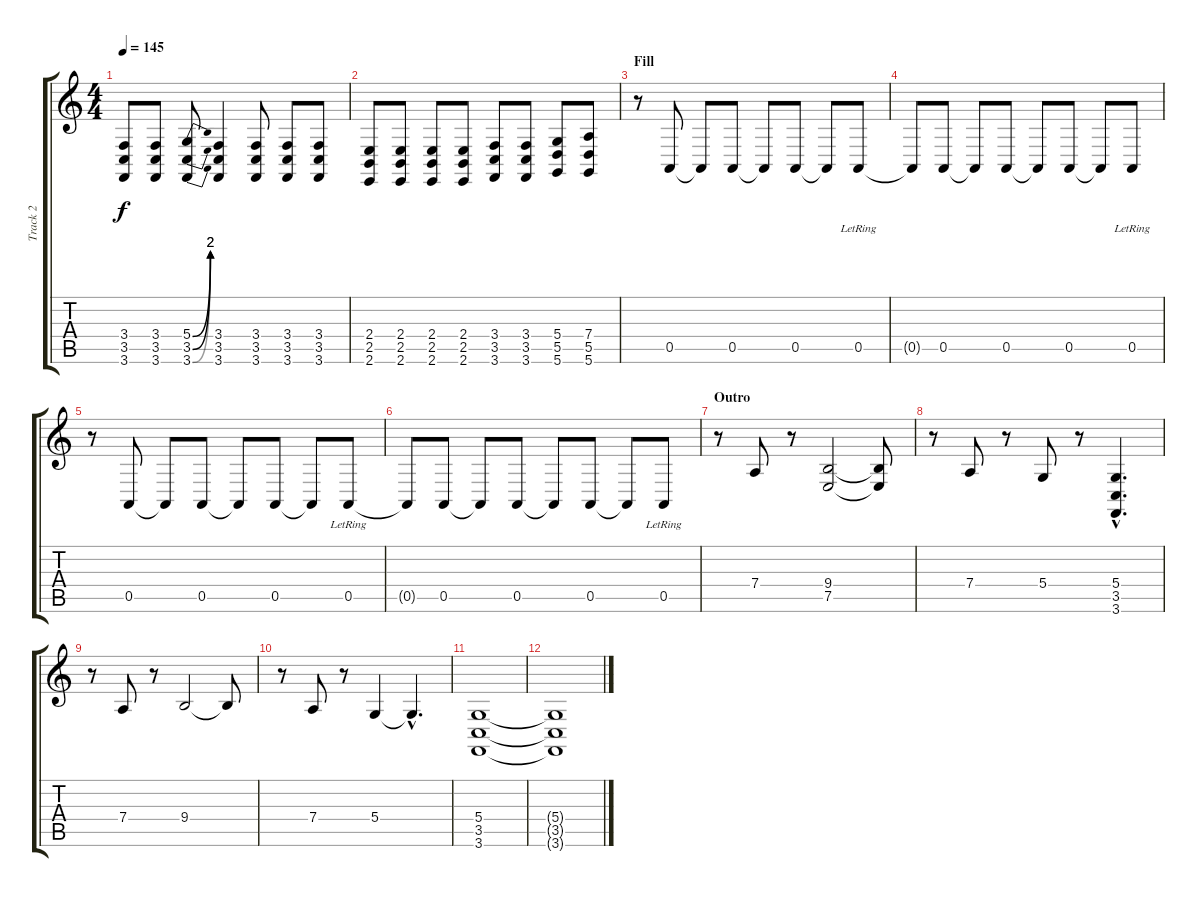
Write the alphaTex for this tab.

\track ("Track 2" "Track 2") {instrument orchestralharp}
\staff {score tabs}
\tuning (E4 B3 G3 D3 A2 D2) {hide}
\ts (4 4)
\tempo 145
\clef g2
\ks c
(3.4 3.5 3.6).8{dy f} (3.4 3.5 3.6).8 (5.4{be (bend 0 0 60 8)} 3.5{be (bend 0 0 60 8)} 3.6{be (bend 0 0 60 8)}).8 (3.4 3.5 3.6).4 (3.4 3.5 3.6).8 (3.4 3.5 3.6).8 (3.4 3.5 3.6).8 |
(2.4 2.5 2.6).8 (2.4 2.5 2.6).8 (2.4 2.5 2.6).8 (2.4 2.5 2.6).8 (3.4 3.5 3.6).8 (3.4 3.5 3.6).8 (5.4 5.5 5.6).8 (7.4 5.5 5.6).8 |
\section ("" "Fill")
r.8 0.5.8 0.5{t}.8 0.5.8 0.5{t}.8 0.5.8 0.5{t}.8 0.5{lr}.8 |
0.5{t}.8 0.5.8 0.5{t}.8 0.5.8 0.5{t}.8 0.5.8 0.5{t}.8 0.5{lr}.8 |
r.8 0.5.8 0.5{t}.8 0.5.8 0.5{t}.8 0.5.8 0.5{t}.8 0.5{lr}.8 |
0.5{t}.8 0.5.8 0.5{t}.8 0.5.8 0.5{t}.8 0.5.8 0.5{t}.8 0.5{lr}.8 |
\section ("" "Outro")
r.8 7.4.8 r.8 (9.4 7.5).2 (9.4{t} 7.5{t}).8 |
r.8 7.4.8 r.8 5.4.8 r.8 (5.4{hac} 3.5{hac} 3.6{hac}).4{d} |
r.8 7.4.8 r.8 9.4.2 9.4{t}.8 |
r.8 7.4.8 r.8 5.4.4 5.4{hac t}.4{d} |
(5.4 3.5 3.6).1 |
(5.4{t} 3.5{t} 3.6{t}).1
